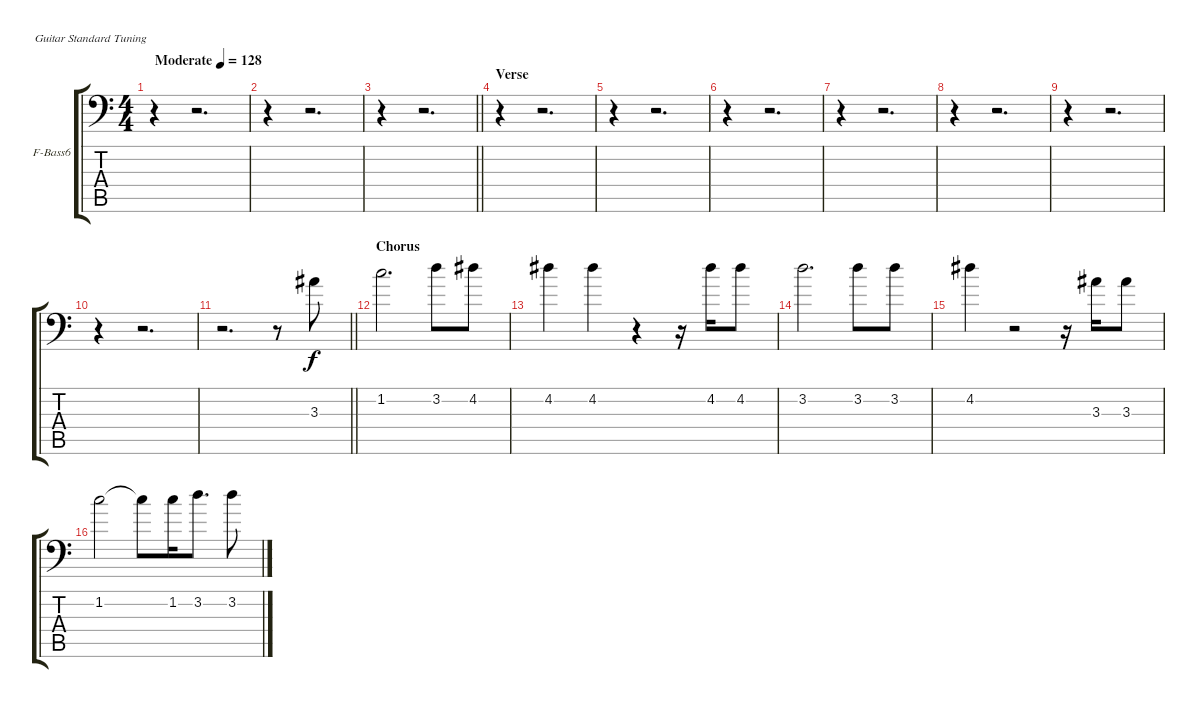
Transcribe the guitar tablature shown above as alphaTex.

\bracketExtendMode groupsimilarinstruments
\firstSystemTrackNameOrientation horizontal
\otherSystemsTrackNameOrientation horizontal
\track ("Mike Dirnt" "F-Bass6") {instrument fretlessbass}
\staff {score tabs}
\tuning (E4 B3 G3 D3 A2 E2)
\ts (4 4)
\beaming (8 2 2 2 2)
\tempo (128 "Moderate")
\clef f4
\ks c
r.4{dy f instrument fretlessbass} r.2{d} |
r.4 r.2{d} |
\barLineRight lightlight
r.4 r.2{d} |
\section ("" "Verse")
r.4 r.2{d} |
r.4 r.2{d} |
r.4 r.2{d} |
r.4 r.2{d} |
r.4 r.2{d} |
r.4 r.2{d} |
r.4 r.2{d} |
\barLineRight lightlight
r.2{d} r.8 3.3.8 |
\section ("" "Chorus")
1.2.2{d} 3.2.8 4.2.8 |
4.2.4 4.2.4 r.4 r.16 4.2.16 4.2.8 |
3.2.2{d} 3.2.8 3.2.8 |
4.2.4 r.2 r.16 3.3.16 3.3.8 |
1.2.2 1.2{t}.8 1.2.16 3.2.8{d} 3.2.8
